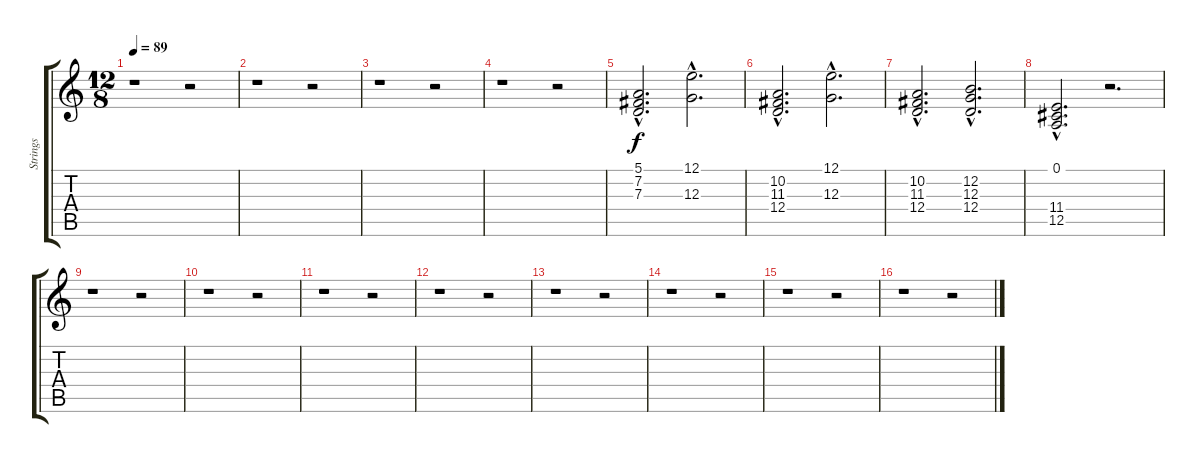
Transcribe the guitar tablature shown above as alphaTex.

\track ("Strings" "Strings") {instrument synthstrings1}
\staff {score tabs}
\tuning (E4 B3 G3 D3 A2 E2) {hide}
\ts (12 8)
\tempo 89
\clef g2
\ks c
r.1{dy f} r.2 |
r.1 r.2 |
r.1 r.2 |
r.1 r.2 |
(5.1{hac} 7.2{hac} 7.3{hac}).2{d} (12.1{hac} 12.3{hac}).2{d} |
(10.2{hac} 11.3{hac} 12.4{hac}).2{d} (12.1{hac} 12.3{hac}).2{d} |
(10.2{hac} 11.3{hac} 12.4{hac}).2{d} (12.2{hac} 12.3{hac} 12.4{hac}).2{d} |
(0.1{hac} 11.4{hac} 12.5{hac}).2{d} r.2{d} |
r.1 r.2 |
r.1 r.2 |
r.1 r.2 |
r.1 r.2 |
r.1 r.2 |
r.1 r.2 |
r.1 r.2 |
r.1 r.2
